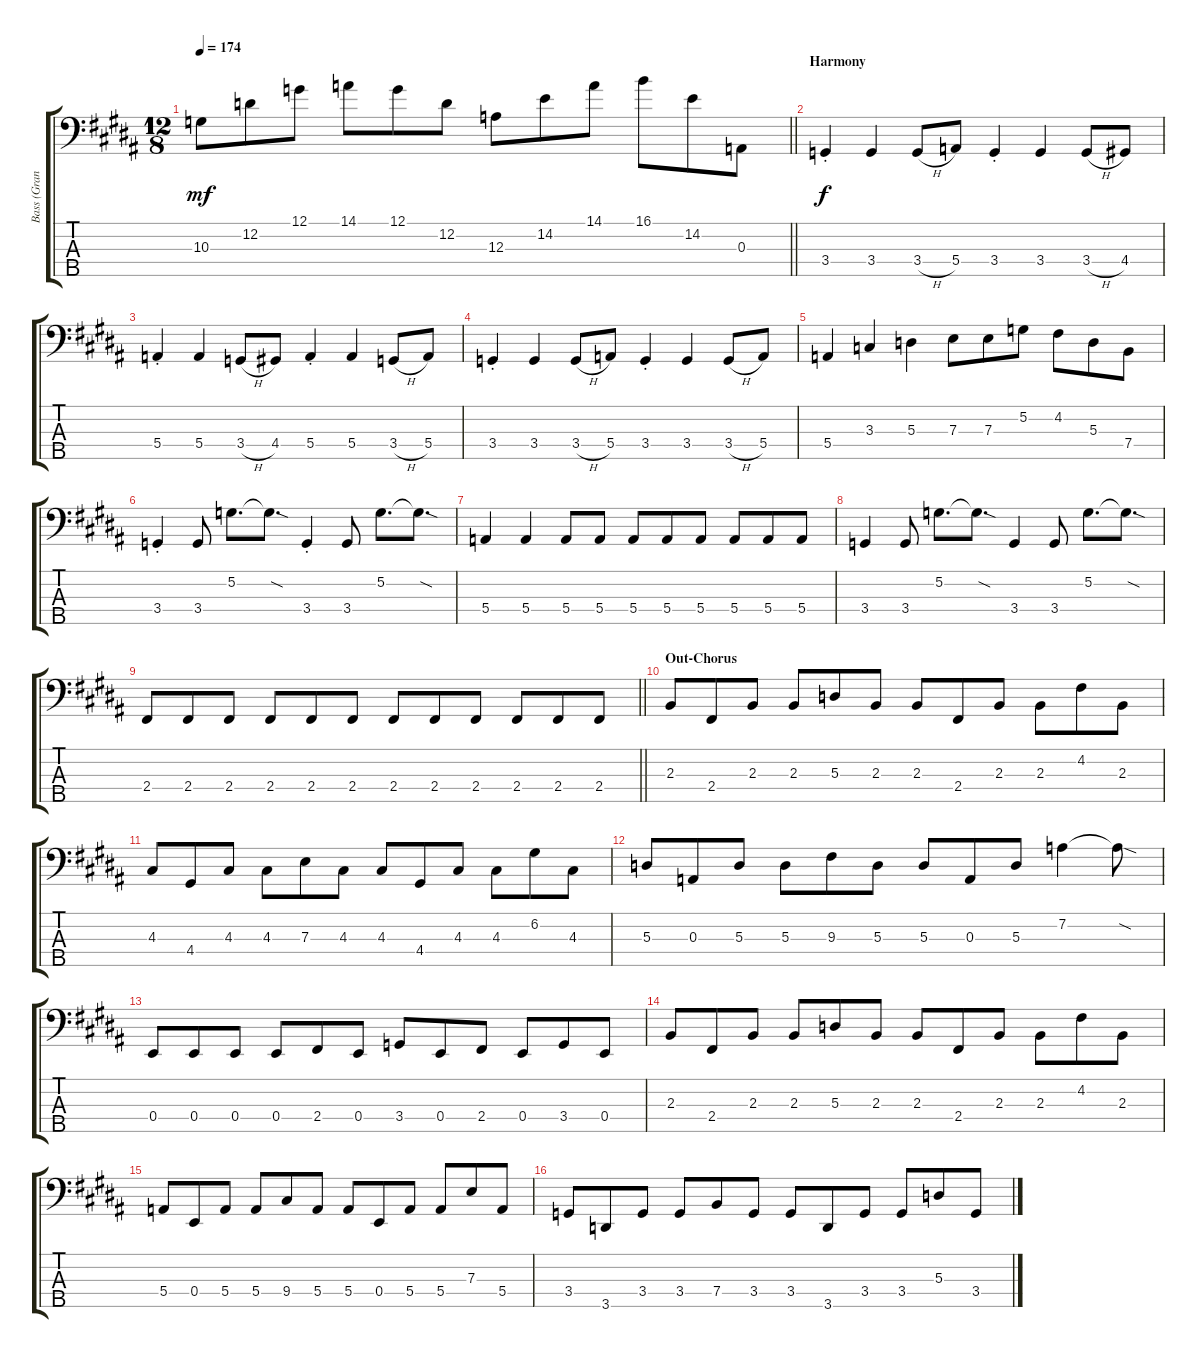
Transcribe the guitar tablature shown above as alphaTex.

\track ("Bass (Granovskij)" "Bass (Gran") {instrument electricbassfinger}
\staff {score tabs}
\tuning (G2 D2 A1 E1 B0) {hide}
\ts (12 8)
\tempo 174
\clef f4
\barLineRight lightlight
\ks b
10.3.8{dy mf} 12.2.8 12.1.8 14.1.8 12.1.8 12.2.8 12.3.8 14.2.8 14.1.8 16.1.8 14.2.8 0.3.8 |
\section ("" "Harmony")
3.4{st}.4{dy f} 3.4.4 3.4{h}.8 5.4.8 3.4{st}.4 3.4.4 3.4{h}.8 4.4.8 |
5.4{st}.4 5.4.4 3.4{h}.8 4.4.8 5.4{st}.4 5.4.4 3.4{h}.8 5.4.8 |
3.4{st}.4 3.4.4 3.4{h}.8 5.4.8 3.4{st}.4 3.4.4 3.4{h}.8 5.4.8 |
5.4.4 3.3.4 5.3.4 7.3.8 7.3.8 5.2.8 4.2.8 5.3.8 7.4.8 |
3.4{st}.4 3.4.8 5.2.8{d} 5.2{sod t}.8{d} 3.4{st}.4 3.4.8 5.2.8{d} 5.2{sod t}.8{d} |
5.4.4 5.4.4 5.4.8 5.4.8 5.4.8 5.4.8 5.4.8 5.4.8 5.4.8 5.4.8 |
3.4.4 3.4.8 5.2.8{d} 5.2{sod t}.8{d} 3.4.4 3.4.8 5.2.8{d} 5.2{sod t}.8{d} |
\barLineRight lightlight
2.4.8 2.4.8 2.4.8 2.4.8 2.4.8 2.4.8 2.4.8 2.4.8 2.4.8 2.4.8 2.4.8 2.4.8 |
\section ("" "Out-Chorus")
2.3.8 2.4.8 2.3.8 2.3.8 5.3.8 2.3.8 2.3.8 2.4.8 2.3.8 2.3.8 4.2.8 2.3.8 |
4.3.8 4.4.8 4.3.8 4.3.8 7.3.8 4.3.8 4.3.8 4.4.8 4.3.8 4.3.8 6.2.8 4.3.8 |
5.3.8 0.3.8 5.3.8 5.3.8 9.3.8 5.3.8 5.3.8 0.3.8 5.3.8 7.2.4 7.2{sod t}.8 |
0.4.8 0.4.8 0.4.8 0.4.8 2.4.8 0.4.8 3.4.8 0.4.8 2.4.8 0.4.8 3.4.8 0.4.8 |
2.3.8 2.4.8 2.3.8 2.3.8 5.3.8 2.3.8 2.3.8 2.4.8 2.3.8 2.3.8 4.2.8 2.3.8 |
5.4.8 0.4.8 5.4.8 5.4.8 9.4.8 5.4.8 5.4.8 0.4.8 5.4.8 5.4.8 7.3.8 5.4.8 |
3.4.8 3.5.8 3.4.8 3.4.8 7.4.8 3.4.8 3.4.8 3.5.8 3.4.8 3.4.8 5.3.8 3.4.8
